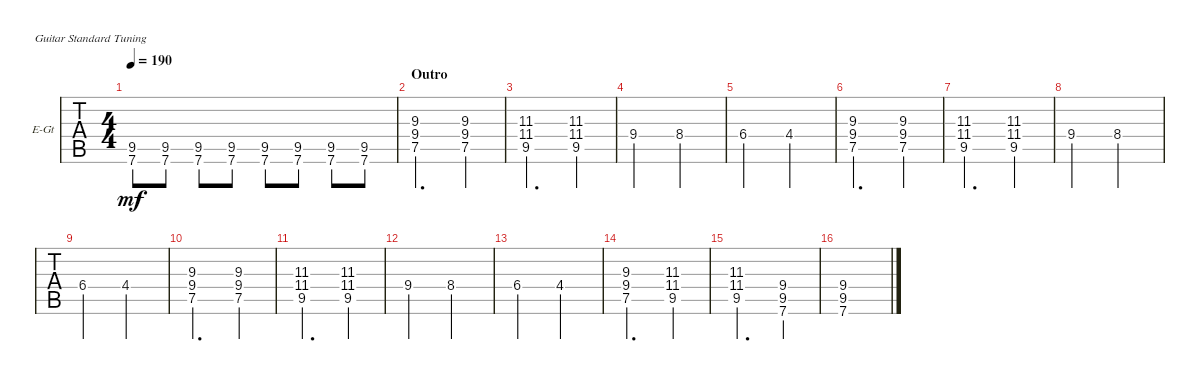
\defaultSystemsLayout 4
\bracketExtendMode groupsimilarinstruments
\firstSystemTrackNameOrientation horizontal
\otherSystemsTrackNameOrientation horizontal
\track ("Matthew" "E-Gt") {instrument distortionguitar}
\staff {tabs}
\tuning (E4 B3 G3 D3 A2 E2)
\ts (4 4)
\tempo 190
\clef g2
\ks c
(7.6 9.5).8{dy mf} (7.6 9.5).8 (7.6 9.5).8 (7.6 9.5).8 (7.6 9.5).8 (7.6 9.5).8 (7.6 9.5).8 (7.6 9.5).8 |
\section ("" "Outro")
(7.5 9.4 9.3).2{d} (7.5 9.4 9.3).4 |
(9.5 11.4 11.3).2{d} (9.5 11.4 11.3).4 |
9.4.2 8.4.2 |
6.4.2 4.4.2 |
(7.5 9.4 9.3).2{d} (7.5 9.4 9.3).4 |
(9.5 11.4 11.3).2{d} (9.5 11.4 11.3).4 |
9.4.2 8.4.2 |
6.4.2 4.4.2 |
(7.5 9.4 9.3).2{d} (7.5 9.4 9.3).4 |
(9.5 11.4 11.3).2{d} (9.5 11.4 11.3).4 |
9.4.2 8.4.2 |
6.4.2 4.4.2 |
(7.5 9.4 9.3).2{d} (9.5 11.4 11.3).4 |
(9.5 11.4 11.3).2{d} (9.5 9.4 7.6).4 |
(7.6 9.5 9.4).1
